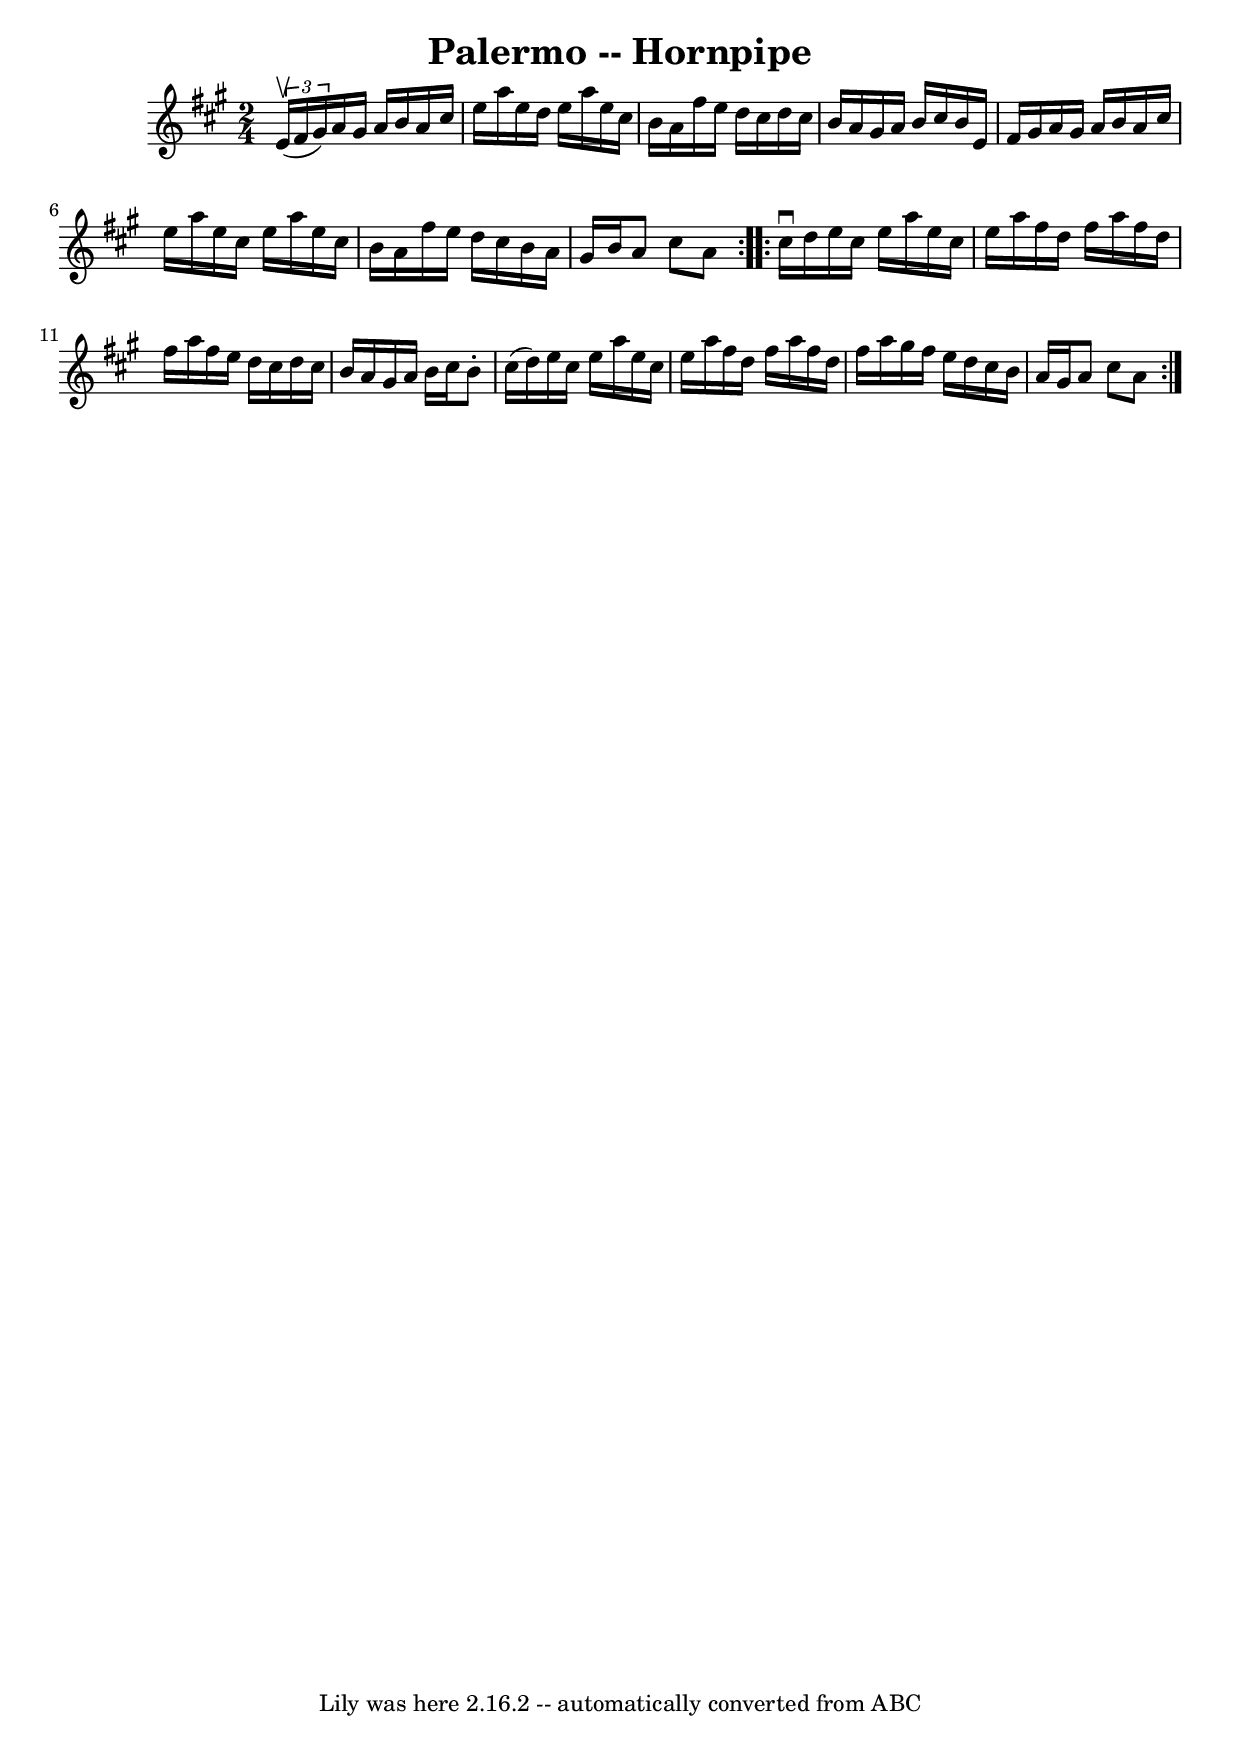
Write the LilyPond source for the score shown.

\version "2.7.40"
\include "Mammoth.ily"
\header {
	book = "Cole's 1000 Fiddle Tunes"
	crossRefNumber = "1"
	footnotes = ""
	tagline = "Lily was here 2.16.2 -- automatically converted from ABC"
	title = "Palermo -- Hornpipe"
}
voicedefault =  {
\set Score.defaultBarType = "empty"

\repeat volta 2 {
\time 2/4 \key a \major   \times 2/3 { e'16 (^\upbow fis'16 gis'16) } 
|
 a'16 gis'16 a'16 b'16 a'16 cis''16 e''16 a''16  
|
 e''16 d''16 e''16 a''16 e''16 cis''16 b'16 a'16 
 |
 fis''16 e''16 d''16 cis''16 d''16 cis''16 b'16    
a'16  |
 gis'16 a'16 b'16 cis''16 b'16 e'16 fis'16    
gis'16  |
 a'16 gis'16 a'16 b'16 a'16 cis''16 e''16 
 a''16  |
 e''16 cis''16 e''16 a''16 e''16 cis''16    
b'16 a'16  |
 fis''16 e''16 d''16 cis''16 b'16 a'16   
 gis'16 b'16  |
 a'8 cis''8 a'8  }     \repeat volta 2 {   
cis''16^\downbow d''16  |
 e''16 cis''16 e''16 a''16    
e''16 cis''16 e''16 a''16  |
 fis''16 d''16 fis''16    
a''16 fis''16 d''16 fis''16 a''16  |
 fis''16 e''16    
d''16 cis''16 d''16 cis''16 b'16 a'16  |
 gis'16 a'16 
 b'16 cis''16 b'8 -. cis''16 (d''16) |
 e''16    
cis''16 e''16 a''16 e''16 cis''16 e''16 a''16  |
   
fis''16 d''16 fis''16 a''16 fis''16 d''16 fis''16 a''16  
|
 gis''16 fis''16 e''16 d''16 cis''16 b'16 a'16    
gis'16  |
 a'8 cis''8 a'8  }   
}

\score{
    <<

	\context Staff="default"
	{
	    \voicedefault 
	}

    >>
	\layout {
	}
	\midi {}
}
